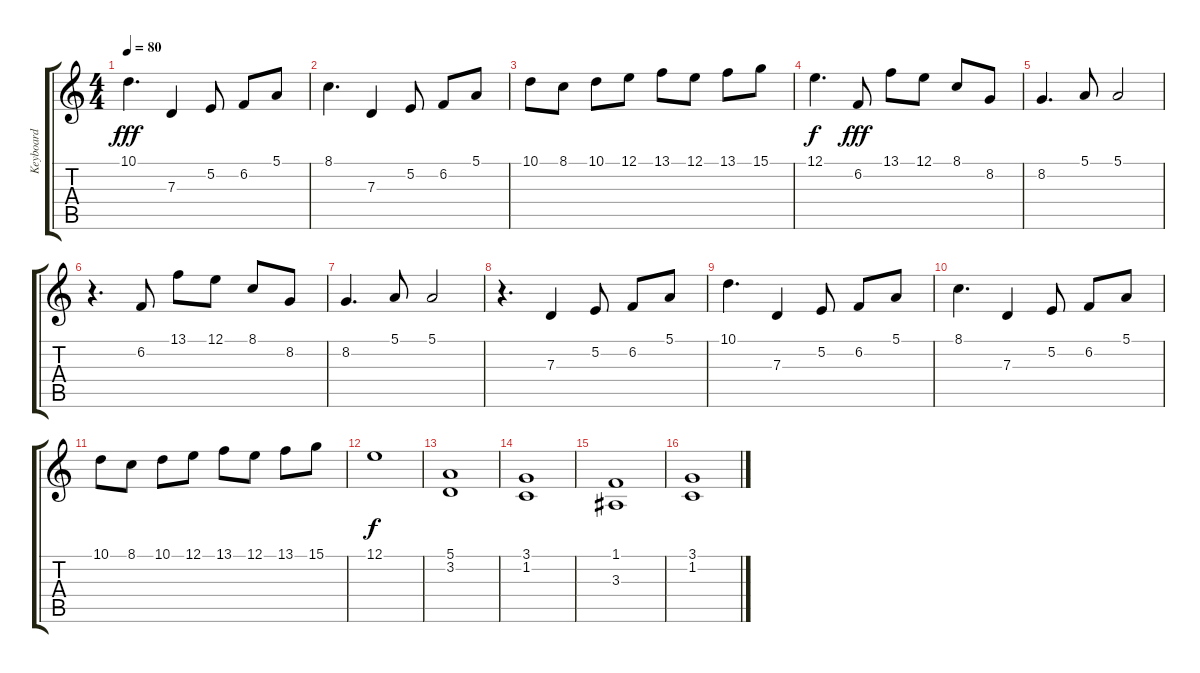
\track ("Keyboard" "Keyboard") {instrument stringensemble1}
\staff {score tabs}
\tuning (E4 B3 G3 D3 A2 E2) {hide}
\ts (4 4)
\tempo 80
\clef g2
\ks c
10.1.4{d dy fff} 7.3.4 5.2.8 6.2.8 5.1.8 |
8.1.4{d} 7.3.4 5.2.8 6.2.8 5.1.8 |
10.1.8 8.1.8 10.1.8 12.1.8 13.1.8 12.1.8 13.1.8 15.1.8 |
12.1.4{d dy f} 6.2.8{dy fff} 13.1.8 12.1.8 8.1.8 8.2.8 |
8.2.4{d} 5.1.8 5.1.2 |
r.4{d} 6.2.8 13.1.8 12.1.8 8.1.8 8.2.8 |
8.2.4{d} 5.1.8 5.1.2 |
r.4{d} 7.3.4 5.2.8 6.2.8 5.1.8 |
10.1.4{d} 7.3.4 5.2.8 6.2.8 5.1.8 |
8.1.4{d} 7.3.4 5.2.8 6.2.8 5.1.8 |
10.1.8 8.1.8 10.1.8 12.1.8 13.1.8 12.1.8 13.1.8 15.1.8 |
12.1.1{dy f} |
(5.1 3.2).1 |
(3.1 1.2).1 |
(1.1 3.3).1 |
(3.1 1.2).1
